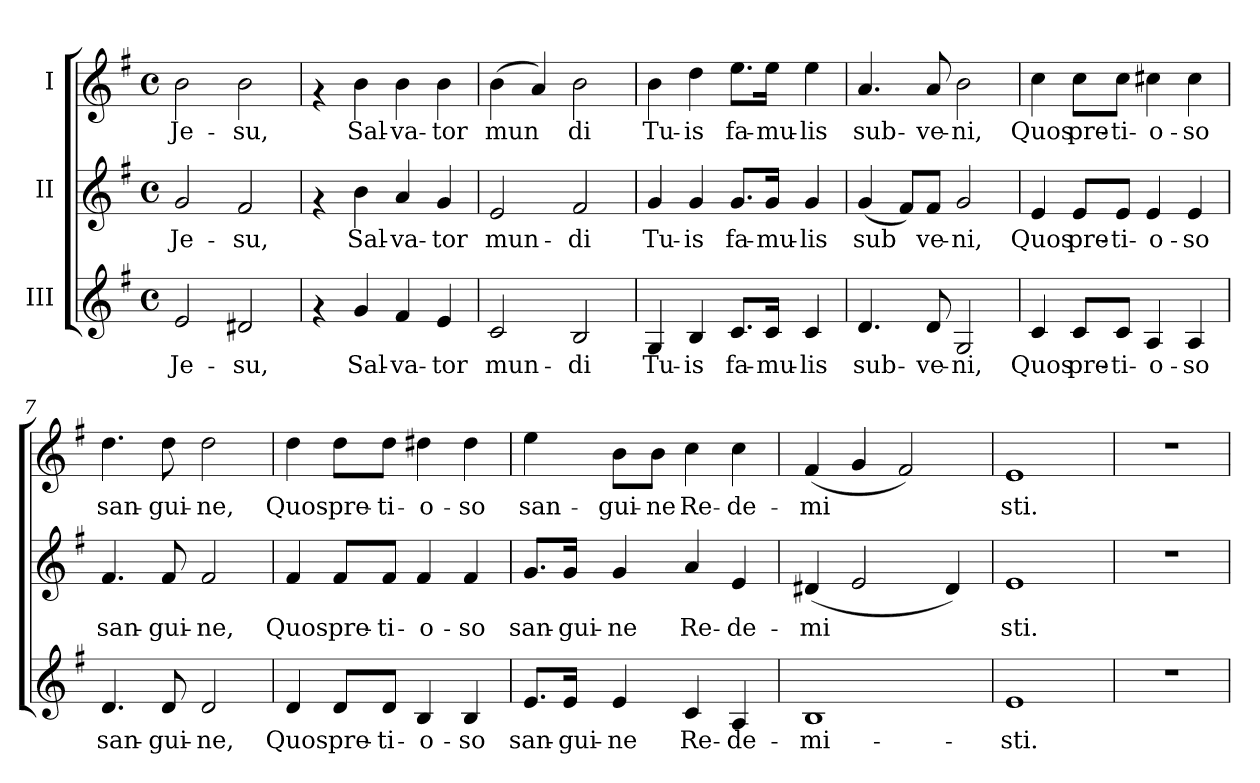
**kern	**text	**kern	**text	**kern	**text
*part3	*part3	*part2	*part2	*part1	*part1
*staff3	*staff3	*staff2	*staff2	*staff1	*staff1
*I"III	*	*I"II	*	*I"I	*
!!LO:PB:g=z
*stria5	*	*stria5	*	*stria5	*
*clefG2	*	*clefG2	*	*clefG2	*
*k[f#]	*	*k[f#]	*	*k[f#]	*
*G:	*	*G:	*	*G:	*
*M4/4	*	*M4/4	*	*M4/4	*
*met(c)	*	*met(c)	*	*met(c)	*
=1	=1	=1	=1	=1	=1
!	!LO:LY:b:cj	!	!LO:LY:b:cj	!	!LO:LY:b:cj
2e/	Je-	2g/	Je-	2b\	Je-
!	!LO:LY:b:cj	!	!LO:LY:b:cj	!	!LO:LY:b:cj
2d#X/	-su,	2f#/	-su,	2b\	-su,
=2	=2	=2	=2	=2	=2
4rf	.	4rf	.	4rf	.
!	!LO:LY:b:cj	!	!LO:LY:b:cj	!	!LO:LY:b:cj
4g/	Sal-	4b\	Sal-	4b\	Sal-
!	!LO:LY:b:cj	!	!LO:LY:b:cj	!	!LO:LY:b:cj
4f#/	-va-	4a/	-va-	4b\	-va-
!	!LO:LY:b:cj	!	!LO:LY:b:cj	!	!LO:LY:b:cj
4e/	-tor	4g/	-tor	4b\	-tor
=3	=3	=3	=3	=3	=3
!	!LO:LY:b:cj	!	!LO:LY:b:cj	!	!LO:LY:b:cj
2c/	mun-	2e/	mun-	(>4b\	mun-
!	!	!	!	!	!LO:LY:b:cj
.	.	.	.	4a/)	-
!	!LO:LY:b:cj	!	!LO:LY:b:cj	!	!LO:LY:b:cj
2B/	-di	2f#/	-di	2b\	di
=4	=4	=4	=4	=4	=4
!	!LO:LY:b:cj	!	!LO:LY:b:cj	!	!LO:LY:b:cj
4G/	Tu-	4g/	Tu-	4b\	Tu-
!	!LO:LY:b:cj	!	!LO:LY:b:cj	!	!LO:LY:b:cj
4B/	-is	4g/	-is	4dd\	-is
!	!LO:LY:b:cj	!	!LO:LY:b:cj	!	!LO:LY:b:cj
8.c/L	fa-	8.g/L	fa-	8.ee\L	fa-
!	!LO:LY:b:cj	!	!LO:LY:b:cj	!	!LO:LY:b:cj
16c/J	-mu-	16g/J	-mu-	16ee\J	-mu-
!	!LO:LY:b:cj	!	!LO:LY:b:cj	!	!LO:LY:b:cj
4c/	-lis	4g/	-lis	4ee\	-lis
!!LO:LB:g=z
=5	=5	=5	=5	=5	=5
!	!LO:LY:b:cj	!	!LO:LY:b:cj	!	!LO:LY:b:cj
4.d/	sub-	(<4g/	sub-	4.a/	sub-
!	!	!	!LO:LY:b:cj	!	!
.	.	8f#/L)	-	.	.
!	!LO:LY:b:cj	!	!LO:LY:b:cj	!	!LO:LY:b:cj
8d/	-ve-	8f#/J	ve-	8a/	-ve-
!	!LO:LY:b:cj	!	!LO:LY:b:cj	!	!LO:LY:b:cj
2G/	-ni,	2g/	-ni,	2b\	-ni,
=6	=6	=6	=6	=6	=6
!	!LO:LY:b:cj	!	!LO:LY:b:cj	!	!LO:LY:b:cj
4c/	Quos	4e/	Quos	4cc\	Quos
!	!LO:LY:b:cj	!	!LO:LY:b:cj	!	!LO:LY:b:cj
8c/L	pre-	8e/L	pre-	8cc\L	pre-
!	!LO:LY:b:cj	!	!LO:LY:b:cj	!	!LO:LY:b:cj
8c/J	-ti-	8e/J	-ti-	8cc\J	-ti-
!	!LO:LY:b:cj	!	!LO:LY:b:cj	!	!LO:LY:b:cj
4A/	-o-	4e/	-o-	4cc#X\	-o-
!	!LO:LY:b:cj	!	!LO:LY:b:cj	!	!LO:LY:b:cj
4A/	-so	4e/	-so	4cc#\	-so
=7	=7	=7	=7	=7	=7
!	!LO:LY:b:cj	!	!LO:LY:b:cj	!	!LO:LY:b:cj
4.d/	san-	4.f#/	san-	4.dd\	san-
!	!LO:LY:b:cj	!	!LO:LY:b:cj	!	!LO:LY:b:cj
8d/	-gui-	8f#/	-gui-	8dd\	-gui-
!	!LO:LY:b:cj	!	!LO:LY:b:cj	!	!LO:LY:b:cj
2d/	-ne,	2f#/	-ne,	2dd\	-ne,
=8	=8	=8	=8	=8	=8
!	!LO:LY:b:cj	!	!LO:LY:b:cj	!	!LO:LY:b:cj
4d/	Quos	4f#/	Quos	4dd\	Quos
!	!LO:LY:b:cj	!	!LO:LY:b:cj	!	!LO:LY:b:cj
8d/L	pre-	8f#/L	pre-	8dd\L	pre-
!	!LO:LY:b:cj	!	!LO:LY:b:cj	!	!LO:LY:b:cj
8d/J	-ti-	8f#/J	-ti-	8dd\J	-ti-
!	!LO:LY:b:cj	!	!LO:LY:b:cj	!	!LO:LY:b:cj
4B/	-o-	4f#/	-o-	4dd#X\	-o-
!	!LO:LY:b:cj	!	!LO:LY:b:cj	!	!LO:LY:b:cj
4B/	-so	4f#/	-so	4dd#\	-so
!!LO:LB:g=z
=9	=9	=9	=9	=9	=9
!	!LO:LY:b:cj	!	!LO:LY:b:cj	!	!LO:LY:b:cj
8.e/L	san-	8.g/L	san-	4ee\	san-
!	!LO:LY:b:cj	!	!LO:LY:b:cj	!	!
16e/J	-gui-	16g/J	-gui-	.	.
!	!LO:LY:b:cj	!	!LO:LY:b:cj	!	!LO:LY:b:cj
4e/	-ne	4g/	-ne	8b\L	-gui-
!	!	!	!	!	!LO:LY:b:cj
.	.	.	.	8b\J	-ne
!	!LO:LY:b:cj	!	!LO:LY:b:cj	!	!LO:LY:b:cj
4c/	Re-	4a/	Re-	4cc\	Re-
!	!LO:LY:b:cj	!	!LO:LY:b:cj	!	!LO:LY:b:cj
4A/	-de-	4e/	-de-	4cc\	-de-
=10	=10	=10	=10	=10	=10
!	!LO:LY:b:cj	!	!LO:LY:b:cj	!	!LO:LY:b:cj
1B	-mi-	(<4d#X/	-mi-	(<4f#/	-mi-
!	!	!	!LO:LY:b:cj	!	!LO:LY:b:cj
.	.	2e/	--	4g/	--
!	!	!	!	!	!LO:LY:b:cj
.	.	.	.	2f#/)	--
!	!	!	!LO:LY:b:cj	!	!
.	.	4d#/)	--	.	.
=11	=11	=11	=11	=11	=11
!	!LO:LY:b:cj	!	!LO:LY:b:cj	!	!LO:LY:b:cj
1e	-sti.	1e	-sti.	1e	-sti.
=12	=12	=12	=12	=12	=12
1r	.	1r	.	1r	.
=	=	=	=	=	=
*-	*-	*-	*-	*-	*-
